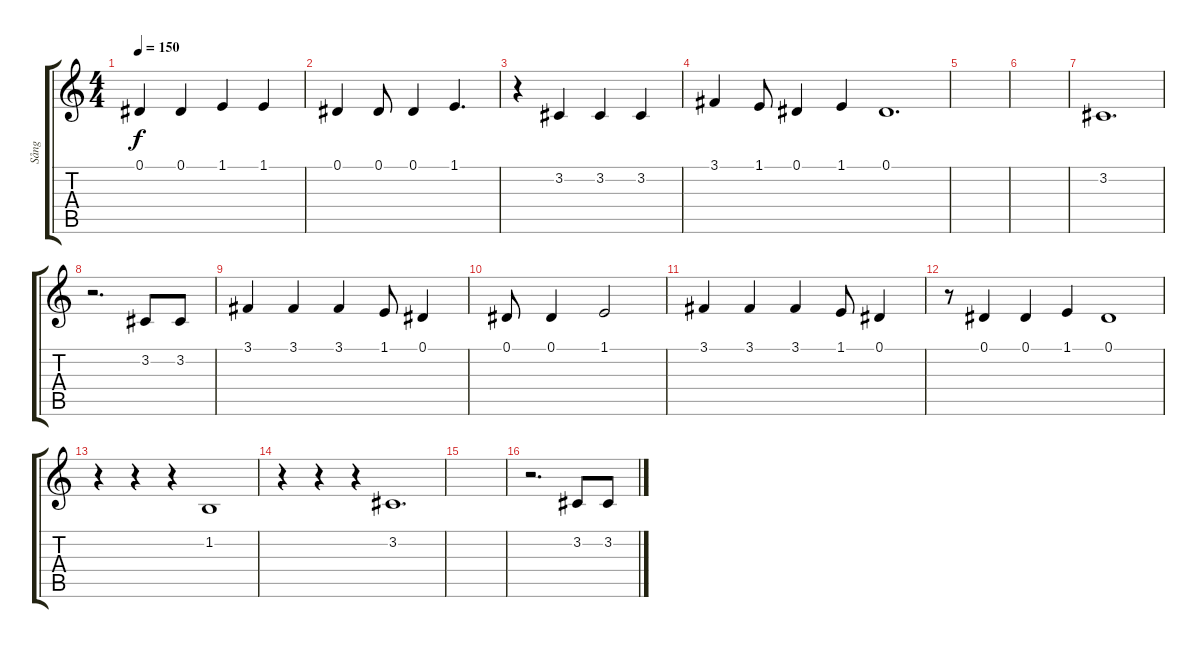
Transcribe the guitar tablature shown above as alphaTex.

\track ("Sång" "Sång") {instrument harmonica}
\staff {score tabs}
\tuning (Eb4 Bb3 Gb3 Db3 Ab2 Db2) {hide}
\ts (4 4)
\tempo 150
\clef g2
\ks c
0.1.4{dy f} 0.1.4 1.1.4 1.1.4 |
0.1.4 0.1.8 0.1.4 1.1.4{d} |
r.4 3.2.4 3.2.4 3.2.4 |
3.1.4 1.1.8 0.1.4 1.1.4 0.1.1{d} |
|
|
3.2.1{d} |
r.2{d} 3.2.8 3.2.8 |
3.1.4 3.1.4 3.1.4 1.1.8 0.1.4 |
0.1.8 0.1.4 1.1.2 |
3.1.4 3.1.4 3.1.4 1.1.8 0.1.4 |
r.8 0.1.4 0.1.4 1.1.4 0.1.1 |
r.4 r.4 r.4 1.2.1 |
r.4 r.4 r.4 3.2.1{d} |
|
r.2{d} 3.2.8 3.2.8
